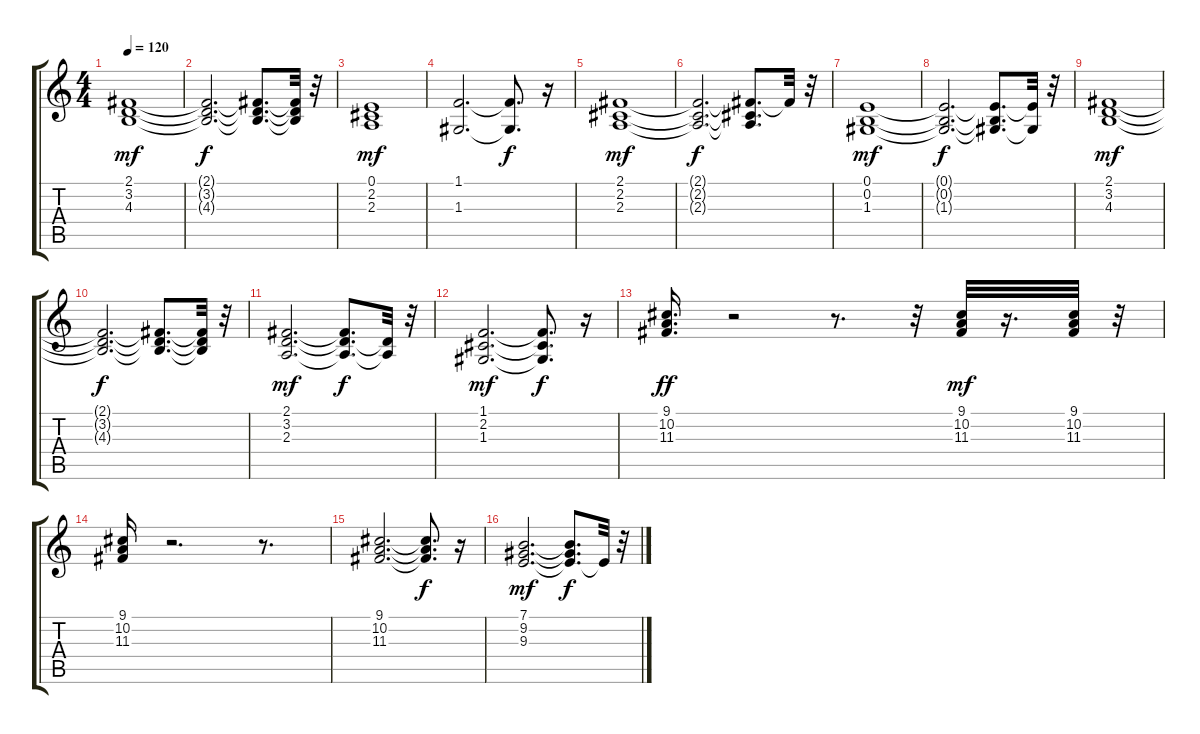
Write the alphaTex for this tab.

\track "" {instrument synthstrings1}
\staff {score tabs}
\tuning (E4 B3 G3 D3 A2 E2) {hide}
\ts (4 4)
\tempo 120
\clef g2
\ks c
(2.1 3.2 4.3).1{dy mf} |
(2.1{t} 3.2{t} 4.3{t}).2{d dy f} (2.1{t} 3.2{t} 4.3{t}).8{d} (2.1{t} 3.2{t} 4.3{t}).32 r.32 |
(0.1 2.2 2.3).1{dy mf} |
(1.1 1.3).2{d} (1.1{t} 1.3{t}).8{d dy f} r.16 |
(2.1 2.2 2.3).1{dy mf} |
(2.1{t} 2.2{t} 2.3{t}).2{d dy f} (2.1{t} 2.2{t} 2.3{t}).8{d} 2.1{t}.32 r.32 |
(0.1 0.2 1.3).1{dy mf} |
(0.1{t} 0.2{t} 1.3{t}).2{d dy f} (0.1{t} 0.2{t} 1.3{t}).8{d} (0.1{t} 1.3{t}).32 r.32 |
(2.1 3.2 4.3).1{dy mf} |
(2.1{t} 3.2{t} 4.3{t}).2{d dy f} (2.1{t} 3.2{t} 4.3{t}).8{d} (2.1{t} 3.2{t} 4.3{t}).32 r.32 |
(2.1 3.2 2.3).2{d dy mf} (2.1{t} 3.2{t} 2.3{t}).8{d dy f} (3.2{t} 2.3{t}).32 r.32 |
(1.1 2.2 1.3).2{d dy mf} (1.1{t} 2.2{t} 1.3{t}).8{d dy f} r.16 |
(9.1 10.2 11.3).16{d dy ff} r.2 r.8{d} r.32 (9.1 10.2 11.3).32{dy mf} r.16{d} (9.1 10.2 11.3).32 r.32 |
(9.1 10.2 11.3).16 r.2{d} r.8{d} |
(9.1 10.2 11.3).2{d} (9.1{t} 10.2{t} 11.3{t}).8{d dy f} r.16 |
(7.1 9.2 9.3).2{d dy mf} (7.1{t} 9.2{t} 9.3{t}).8{d dy f} 9.3{t}.32 r.32
